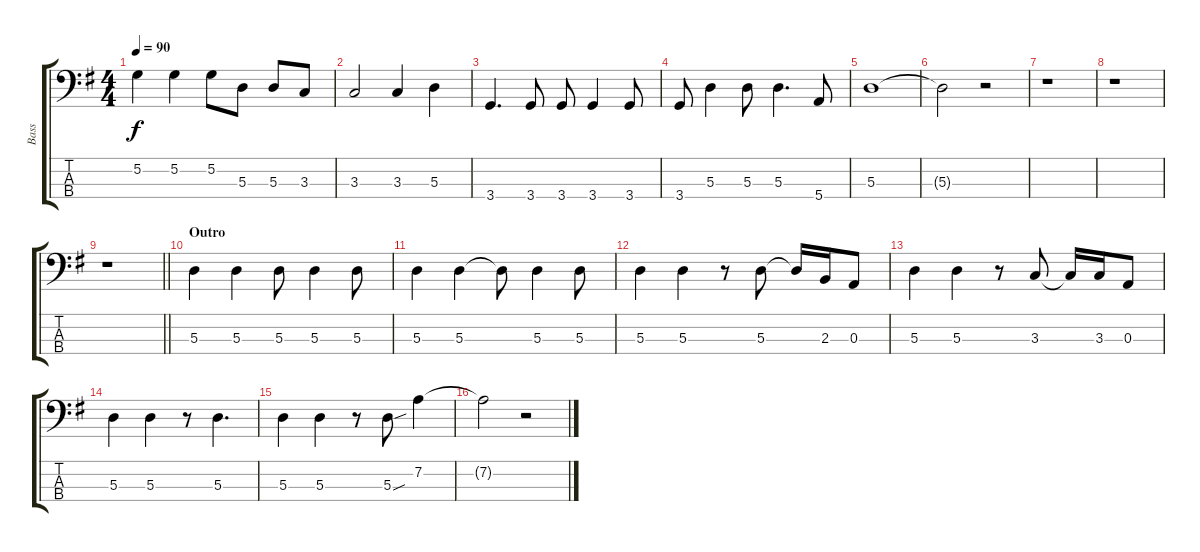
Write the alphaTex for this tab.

\track ("Bass" "Bass") {instrument electricbassfinger}
\staff {score tabs}
\tuning (G2 D2 A1 E1) {hide}
\ts (4 4)
\tempo 90
\clef f4
\ks g
5.2.4{dy f} 5.2.4 5.2.8 5.3.8 5.3.8 3.3.8 |
3.3.2 3.3.4 5.3.4 |
3.4.4{d} 3.4.8 3.4.8 3.4.4 3.4.8 |
3.4.8 5.3.4 5.3.8 5.3.4{d} 5.4.8 |
5.3.1 |
5.3{t}.2 r.2 |
r.1 |
r.1 |
\barLineRight lightlight
r.1 |
\section ("" "Outro")
5.3.4 5.3.4 5.3.8 5.3.4 5.3.8 |
5.3.4 5.3.4 5.3{t}.8 5.3.4 5.3.8 |
5.3.4 5.3.4 r.8 5.3.8 5.3{t}.16 2.3.16 0.3.8 |
5.3.4 5.3.4 r.8 3.3.8 3.3{t}.16 3.3.16 0.3.8 |
5.3.4 5.3.4 r.8 5.3.4{d} |
5.3.4 5.3.4 r.8 5.3{sou}.8 7.2.4 |
7.2{t}.2 r.2
